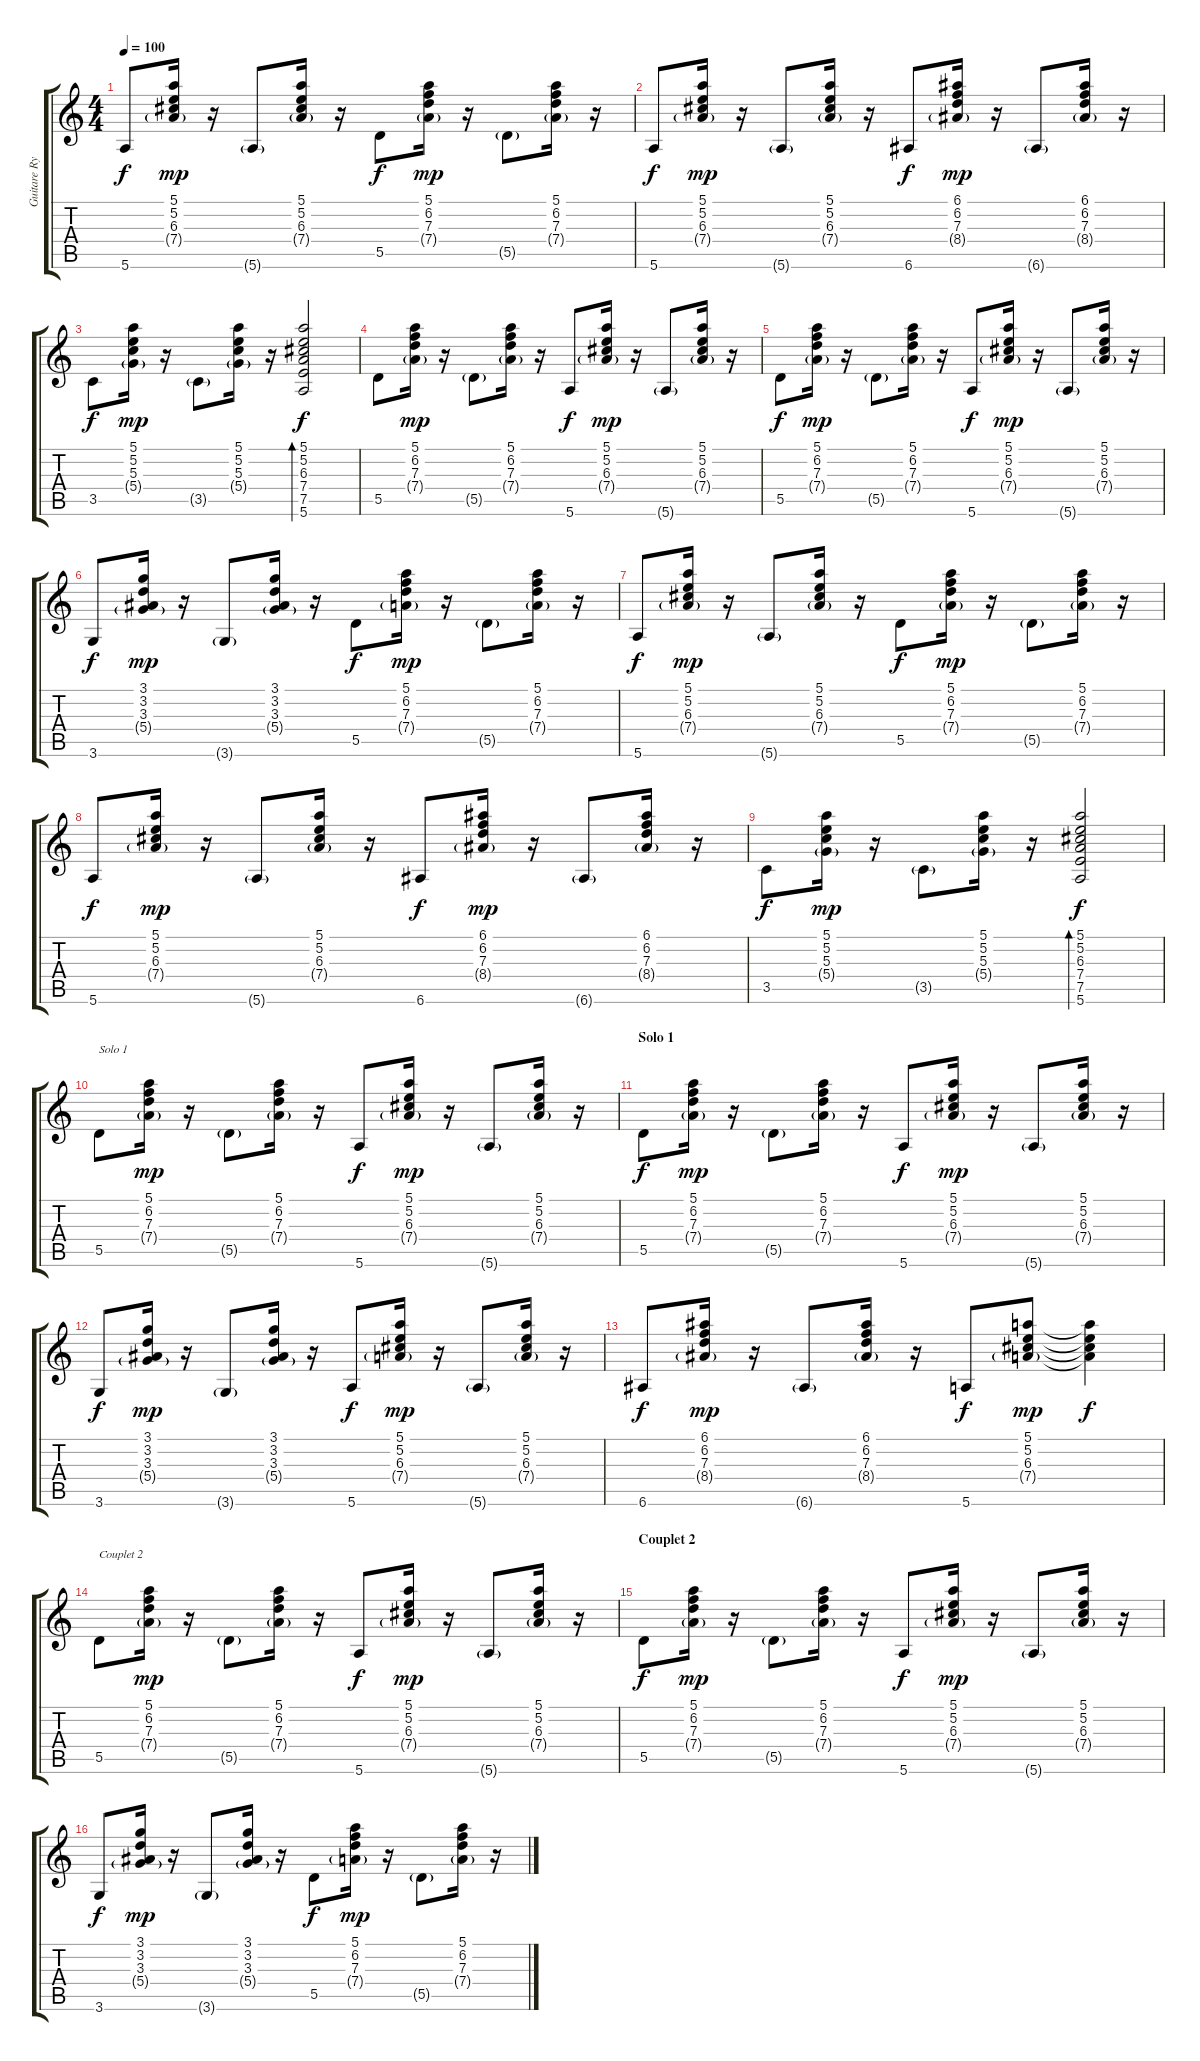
\track ("Guitare Rythmique" "Guitare Ry") {instrument acousticguitarnylon}
\staff {score tabs}
\tuning (E4 B3 G3 D3 A2 E2) {hide}
\ts (4 4)
\tempo 100
\clef g2
\ks c
5.6.8{dy f} (5.1 5.2 6.3 7.4{g}).16{dy mp} r.16 5.6{g}.8 (5.1 5.2 6.3 7.4{g}).16 r.16 5.5.8{dy f} (5.1 6.2 7.3 7.4{g}).16{dy mp} r.16 5.5{g}.8 (5.1 6.2 7.3 7.4{g}).16 r.16 |
5.6.8{dy f} (5.1 5.2 6.3 7.4{g}).16{dy mp} r.16 5.6{g}.8 (5.1 5.2 6.3 7.4{g}).16 r.16 6.6.8{dy f} (6.1 6.2 7.3 8.4{g}).16{dy mp} r.16 6.6{g}.8 (6.1 6.2 7.3 8.4{g}).16 r.16 |
3.5.8{dy f} (5.1 5.2 5.3 5.4{g}).16{dy mp} r.16 3.5{g}.8 (5.1 5.2 5.3 5.4{g}).16 r.16 (5.1 5.2 6.3 7.4 7.5 5.6).2{bd 60 dy f} |
5.5.8 (5.1 6.2 7.3 7.4{g}).16{dy mp} r.16 5.5{g}.8 (5.1 6.2 7.3 7.4{g}).16 r.16 5.6.8{dy f} (5.1 5.2 6.3 7.4{g}).16{dy mp} r.16 5.6{g}.8 (5.1 5.2 6.3 7.4{g}).16 r.16 |
5.5.8{dy f} (5.1 6.2 7.3 7.4{g}).16{dy mp} r.16 5.5{g}.8 (5.1 6.2 7.3 7.4{g}).16 r.16 5.6.8{dy f} (5.1 5.2 6.3 7.4{g}).16{dy mp} r.16 5.6{g}.8 (5.1 5.2 6.3 7.4{g}).16 r.16 |
3.6.8{dy f} (3.1 3.2 3.3 5.4{g}).16{dy mp} r.16 3.6{g}.8 (3.1 3.2 3.3 5.4{g}).16 r.16 5.5.8{dy f} (5.1 6.2 7.3 7.4{g}).16{dy mp} r.16 5.5{g}.8 (5.1 6.2 7.3 7.4{g}).16 r.16 |
5.6.8{dy f} (5.1 5.2 6.3 7.4{g}).16{dy mp} r.16 5.6{g}.8 (5.1 5.2 6.3 7.4{g}).16 r.16 5.5.8{dy f} (5.1 6.2 7.3 7.4{g}).16{dy mp} r.16 5.5{g}.8 (5.1 6.2 7.3 7.4{g}).16 r.16 |
5.6.8{dy f} (5.1 5.2 6.3 7.4{g}).16{dy mp} r.16 5.6{g}.8 (5.1 5.2 6.3 7.4{g}).16 r.16 6.6.8{dy f} (6.1 6.2 7.3 8.4{g}).16{dy mp} r.16 6.6{g}.8 (6.1 6.2 7.3 8.4{g}).16 r.16 |
3.5.8{dy f} (5.1 5.2 5.3 5.4{g}).16{dy mp} r.16 3.5{g}.8 (5.1 5.2 5.3 5.4{g}).16 r.16 (5.1 5.2 6.3 7.4 7.5 5.6).2{bd 60 dy f} |
5.5.8{txt "Solo 1"} (5.1 6.2 7.3 7.4{g}).16{dy mp} r.16 5.5{g}.8 (5.1 6.2 7.3 7.4{g}).16 r.16 5.6.8{dy f} (5.1 5.2 6.3 7.4{g}).16{dy mp} r.16 5.6{g}.8 (5.1 5.2 6.3 7.4{g}).16 r.16 |
\section ("" "Solo 1")
5.5.8{dy f} (5.1 6.2 7.3 7.4{g}).16{dy mp} r.16 5.5{g}.8 (5.1 6.2 7.3 7.4{g}).16 r.16 5.6.8{dy f} (5.1 5.2 6.3 7.4{g}).16{dy mp} r.16 5.6{g}.8 (5.1 5.2 6.3 7.4{g}).16 r.16 |
3.6.8{dy f} (3.1 3.2 3.3 5.4{g}).16{dy mp} r.16 3.6{g}.8 (3.1 3.2 3.3 5.4{g}).16 r.16 5.6.8{dy f} (5.1 5.2 6.3 7.4{g}).16{dy mp} r.16 5.6{g}.8 (5.1 5.2 6.3 7.4{g}).16 r.16 |
6.6.8{dy f} (6.1 6.2 7.3 8.4{g}).16{dy mp} r.16 6.6{g}.8 (6.1 6.2 7.3 8.4{g}).16 r.16 5.6.8{dy f} (5.1 5.2 6.3 7.4{g}).8{dy mp} (5.1{t} 5.2{t} 6.3{t} 7.4{t}).4{dy f} |
5.5.8{txt "Couplet 2"} (5.1 6.2 7.3 7.4{g}).16{dy mp} r.16 5.5{g}.8 (5.1 6.2 7.3 7.4{g}).16 r.16 5.6.8{dy f} (5.1 5.2 6.3 7.4{g}).16{dy mp} r.16 5.6{g}.8 (5.1 5.2 6.3 7.4{g}).16 r.16 |
\section ("" "Couplet 2")
5.5.8{dy f} (5.1 6.2 7.3 7.4{g}).16{dy mp} r.16 5.5{g}.8 (5.1 6.2 7.3 7.4{g}).16 r.16 5.6.8{dy f} (5.1 5.2 6.3 7.4{g}).16{dy mp} r.16 5.6{g}.8 (5.1 5.2 6.3 7.4{g}).16 r.16 |
3.6.8{dy f} (3.1 3.2 3.3 5.4{g}).16{dy mp} r.16 3.6{g}.8 (3.1 3.2 3.3 5.4{g}).16 r.16 5.5.8{dy f} (5.1 6.2 7.3 7.4{g}).16{dy mp} r.16 5.5{g}.8 (5.1 6.2 7.3 7.4{g}).16 r.16
